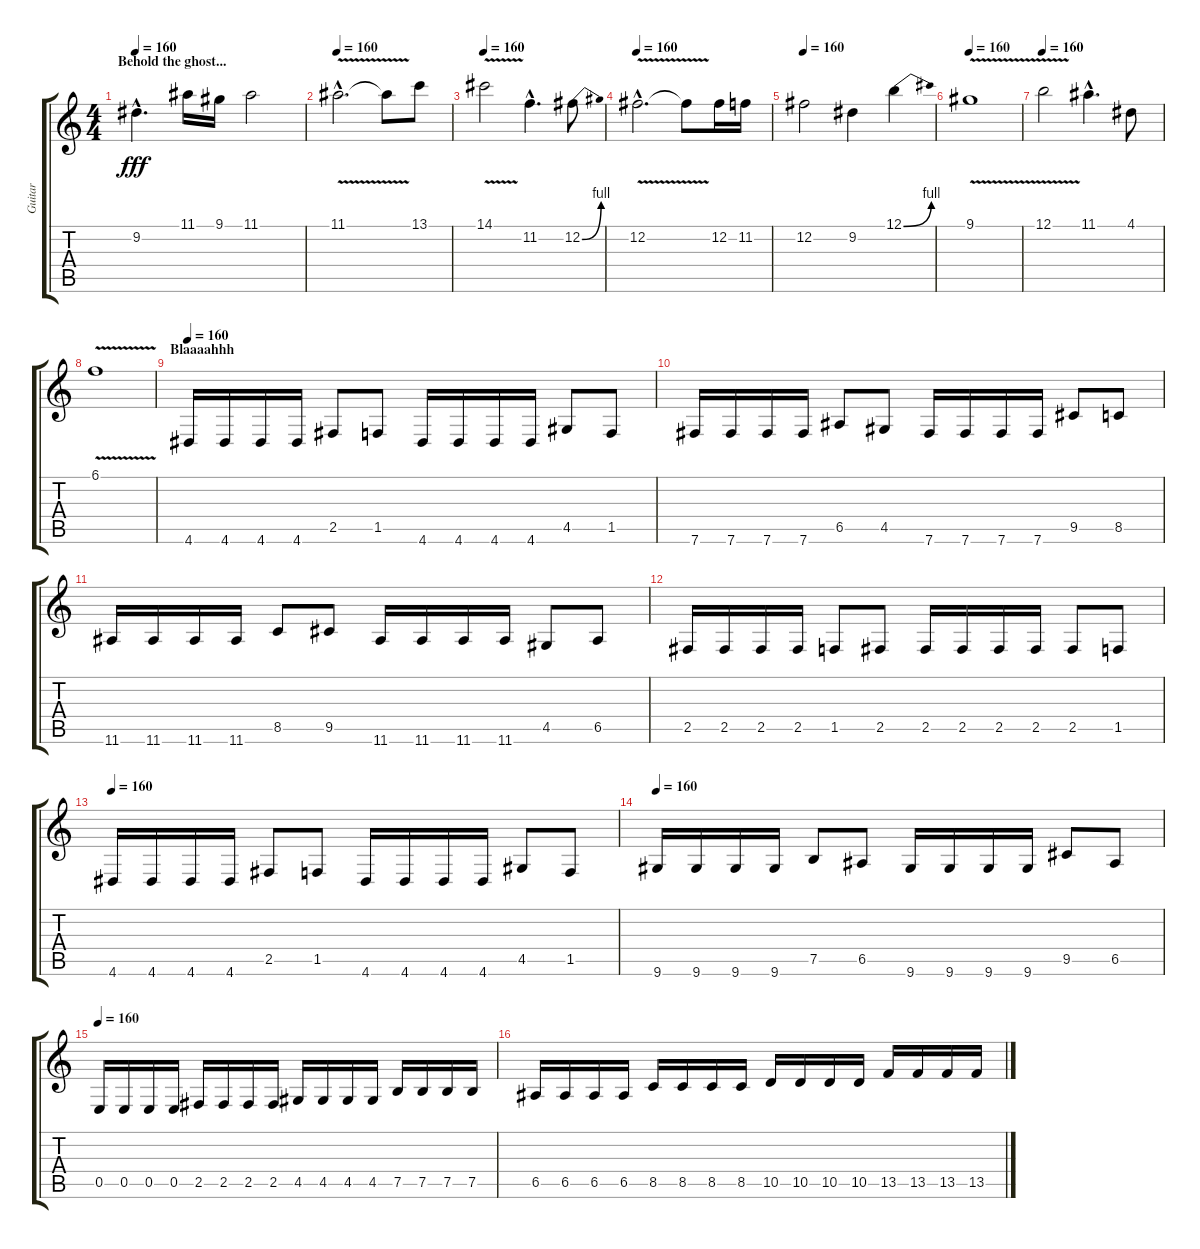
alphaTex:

\track ("Guitar" "Guitar") {instrument distortionguitar}
\staff {score tabs}
\tuning (B3 Gb3 D3 A2 E2 B1) {hide}
\ts (4 4)
\section ("" "Behold the ghost...")
\tempo 160
\clef g2
\ks c
9.2{hac}.4{d dy fff} 11.1.16 9.1.16 11.1.2 |
\tempo 160
11.1{v hac}.2{d} 11.1{t}.8 13.1.8 |
\tempo 160
14.1{v}.2 11.2{hac}.4{d} 12.2{be (bend 0 0 60 4)}.8 |
\tempo 160
12.2{v hac}.2{d} 12.2{t}.8 12.2.16 11.2.16 |
\tempo 160
12.2.2 9.2.4 12.1{be (bend 0 0 60 4)}.4 |
\tempo 160
9.1{v}.1 |
\tempo 160
12.1{v}.2 11.1{hac}.4{d} 4.1.8 |
6.1{v}.1 |
\section ("" "Blaaaahhh")
\tempo 160
4.6.16 4.6.16 4.6.16 4.6.16 2.5.8 1.5.8 4.6.16 4.6.16 4.6.16 4.6.16 4.5.8 1.5.8 |
7.6.16 7.6.16 7.6.16 7.6.16 6.5.8 4.5.8 7.6.16 7.6.16 7.6.16 7.6.16 9.5.8 8.5.8 |
11.6.16 11.6.16 11.6.16 11.6.16 8.5.8 9.5.8 11.6.16 11.6.16 11.6.16 11.6.16 4.5.8 6.5.8 |
2.5.16 2.5.16 2.5.16 2.5.16 1.5.8 2.5.8 2.5.16 2.5.16 2.5.16 2.5.16 2.5.8 1.5.8 |
\tempo 160
4.6.16 4.6.16 4.6.16 4.6.16 2.5.8 1.5.8 4.6.16 4.6.16 4.6.16 4.6.16 4.5.8 1.5.8 |
\tempo 160
9.6.16 9.6.16 9.6.16 9.6.16 7.5.8 6.5.8 9.6.16 9.6.16 9.6.16 9.6.16 9.5.8 6.5.8 |
\tempo 160
0.5.16 0.5.16 0.5.16 0.5.16 2.5.16 2.5.16 2.5.16 2.5.16 4.5.16 4.5.16 4.5.16 4.5.16 7.5.16 7.5.16 7.5.16 7.5.16 |
6.5.16 6.5.16 6.5.16 6.5.16 8.5.16 8.5.16 8.5.16 8.5.16 10.5.16 10.5.16 10.5.16 10.5.16 13.5.16 13.5.16 13.5.16 13.5.16
